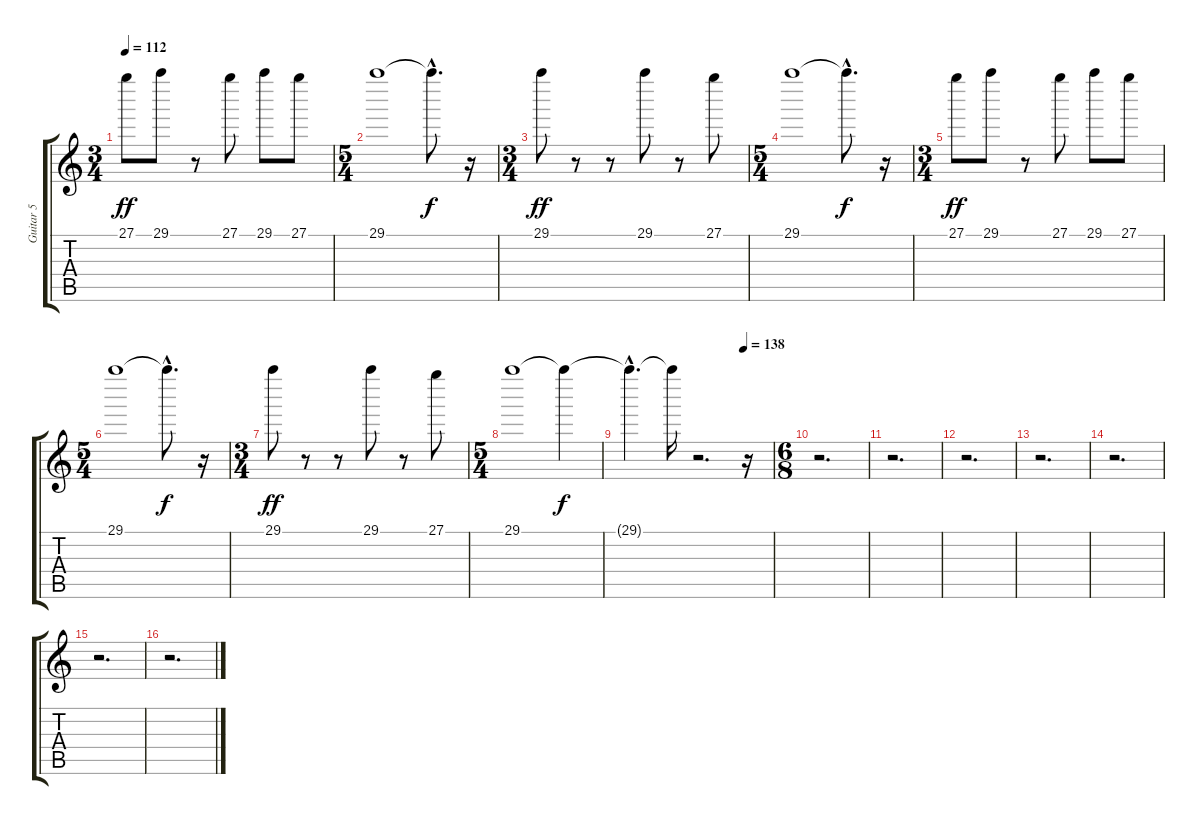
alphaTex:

\track ("Guitar 5" "Guitar 5") {instrument distortionguitar}
\staff {score tabs}
\tuning (E4 B3 G3 D3 A2 E2) {hide}
\ts (3 4)
\tempo 112
\clef g2
\ks c
27.1.8{dy ff} 29.1.8 r.8 27.1.8 29.1.8 27.1.8 |
\ts (5 4)
29.1.1 29.1{hac t}.8{d dy f} r.16 |
\ts (3 4)
29.1.8{dy ff} r.8 r.8 29.1.8 r.8 27.1.8 |
\ts (5 4)
29.1.1 29.1{hac t}.8{d dy f} r.16 |
\ts (3 4)
27.1.8{dy ff} 29.1.8 r.8 27.1.8 29.1.8 27.1.8 |
\ts (5 4)
29.1.1 29.1{hac t}.8{d dy f} r.16 |
\ts (3 4)
29.1.8{dy ff} r.8 r.8 29.1.8 r.8 27.1.8 |
\ts (5 4)
29.1.1 29.1{t}.4{dy f} |
\tempo (138 0.8)
29.1{hac t}.4{d} 29.1{t}.16 r.2{d} r.16 |
\ts (6 8)
r.2{d} |
r.2{d} |
r.2{d} |
r.2{d} |
r.2{d} |
r.2{d} |
r.2{d}
